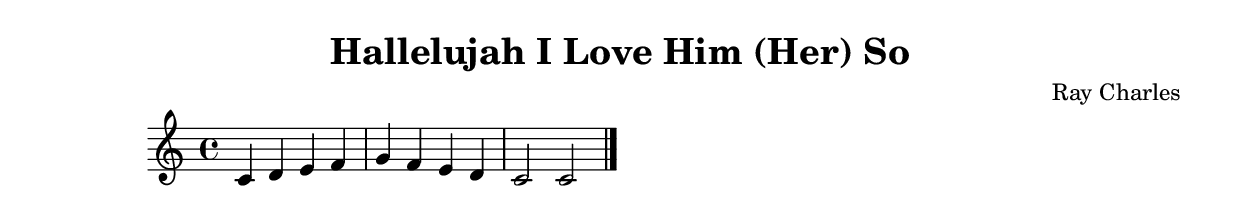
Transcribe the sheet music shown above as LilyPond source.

\version "2.24.4"

\header {
  title = "Hallelujah I Love Him (Her) So"
  composer = "Ray Charles"
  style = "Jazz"
}

\score {
  \new Staff {
    \clef treble
    \time 4/4
    \key c \major
    
    % Simple chord progression placeholder
    c'4 d' e' f' |
    g' f' e' d' |
    c'2 c'2 |
    \bar "|."
  }
  \layout {}
  \midi {
    \tempo 4 = 120
  }
}